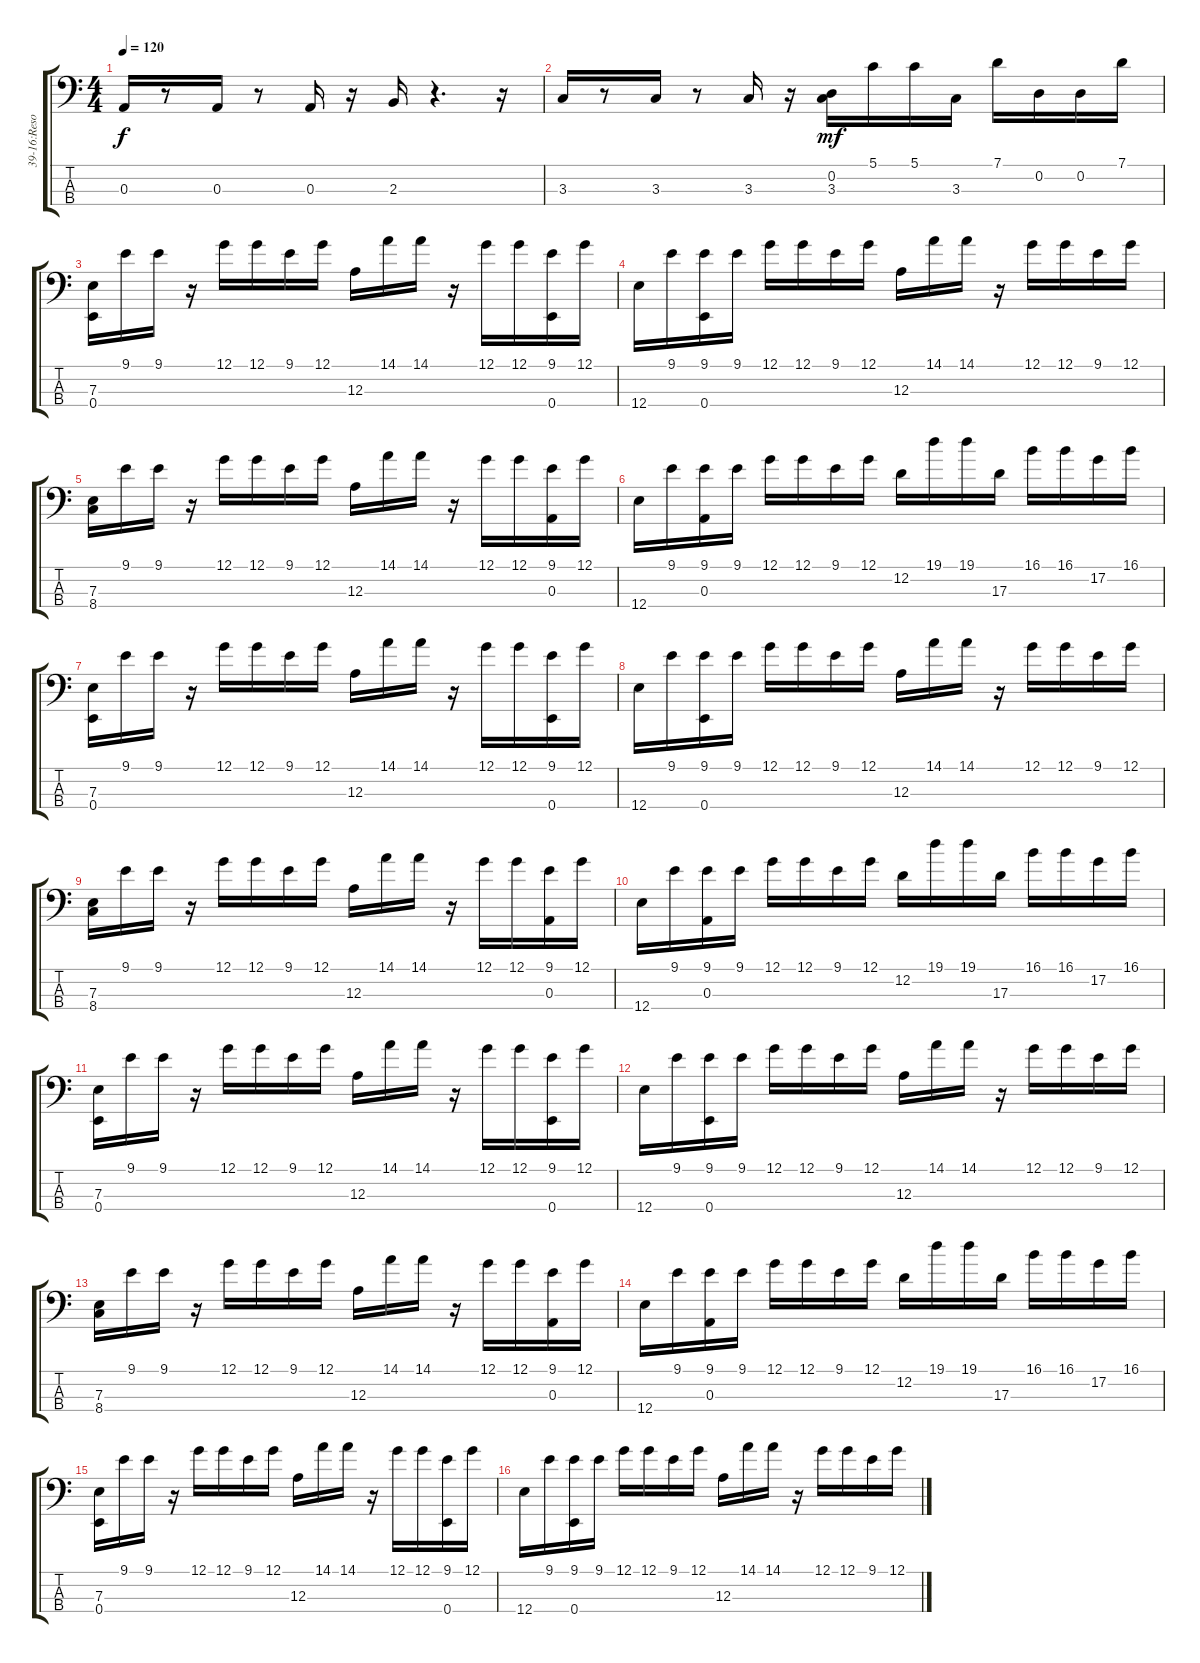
\track ("39-16:Reso SH Bass" "39-16:Reso") {instrument synthbass1}
\staff {score tabs}
\tuning (G2 D2 A1 E1) {hide}
\ts (4 4)
\tempo 120
\clef f4
\ks c
0.3.16{dy f} r.8 0.3.16 r.8 0.3.16 r.16 2.3.16 r.4{d} r.16 |
3.3.16 r.8 3.3.16 r.8 3.3.16 r.16 (0.2 3.3).16{dy mf} 5.1.16 5.1.16 3.3.16 7.1.16 0.2.16 0.2.16 7.1.16 |
(7.3 0.4).16 9.1.16 9.1.16 r.16 12.1.16 12.1.16 9.1.16 12.1.16 12.3.16 14.1.16 14.1.16 r.16 12.1.16 12.1.16 (9.1 0.4).16 12.1.16 |
12.4.16 9.1.16 (9.1 0.4).16 9.1.16 12.1.16 12.1.16 9.1.16 12.1.16 12.3.16 14.1.16 14.1.16 r.16 12.1.16 12.1.16 9.1.16 12.1.16 |
(7.3 8.4).16 9.1.16 9.1.16 r.16 12.1.16 12.1.16 9.1.16 12.1.16 12.3.16 14.1.16 14.1.16 r.16 12.1.16 12.1.16 (9.1 0.3).16 12.1.16 |
12.4.16 9.1.16 (9.1 0.3).16 9.1.16 12.1.16 12.1.16 9.1.16 12.1.16 12.2.16 19.1.16 19.1.16 17.3.16 16.1.16 16.1.16 17.2.16 16.1.16 |
(7.3 0.4).16 9.1.16 9.1.16 r.16 12.1.16 12.1.16 9.1.16 12.1.16 12.3.16 14.1.16 14.1.16 r.16 12.1.16 12.1.16 (9.1 0.4).16 12.1.16 |
12.4.16 9.1.16 (9.1 0.4).16 9.1.16 12.1.16 12.1.16 9.1.16 12.1.16 12.3.16 14.1.16 14.1.16 r.16 12.1.16 12.1.16 9.1.16 12.1.16 |
(7.3 8.4).16 9.1.16 9.1.16 r.16 12.1.16 12.1.16 9.1.16 12.1.16 12.3.16 14.1.16 14.1.16 r.16 12.1.16 12.1.16 (9.1 0.3).16 12.1.16 |
12.4.16 9.1.16 (9.1 0.3).16 9.1.16 12.1.16 12.1.16 9.1.16 12.1.16 12.2.16 19.1.16 19.1.16 17.3.16 16.1.16 16.1.16 17.2.16 16.1.16 |
(7.3 0.4).16 9.1.16 9.1.16 r.16 12.1.16 12.1.16 9.1.16 12.1.16 12.3.16 14.1.16 14.1.16 r.16 12.1.16 12.1.16 (9.1 0.4).16 12.1.16 |
12.4.16 9.1.16 (9.1 0.4).16 9.1.16 12.1.16 12.1.16 9.1.16 12.1.16 12.3.16 14.1.16 14.1.16 r.16 12.1.16 12.1.16 9.1.16 12.1.16 |
(7.3 8.4).16 9.1.16 9.1.16 r.16 12.1.16 12.1.16 9.1.16 12.1.16 12.3.16 14.1.16 14.1.16 r.16 12.1.16 12.1.16 (9.1 0.3).16 12.1.16 |
12.4.16 9.1.16 (9.1 0.3).16 9.1.16 12.1.16 12.1.16 9.1.16 12.1.16 12.2.16 19.1.16 19.1.16 17.3.16 16.1.16 16.1.16 17.2.16 16.1.16 |
(7.3 0.4).16 9.1.16 9.1.16 r.16 12.1.16 12.1.16 9.1.16 12.1.16 12.3.16 14.1.16 14.1.16 r.16 12.1.16 12.1.16 (9.1 0.4).16 12.1.16 |
12.4.16 9.1.16 (9.1 0.4).16 9.1.16 12.1.16 12.1.16 9.1.16 12.1.16 12.3.16 14.1.16 14.1.16 r.16 12.1.16 12.1.16 9.1.16 12.1.16
